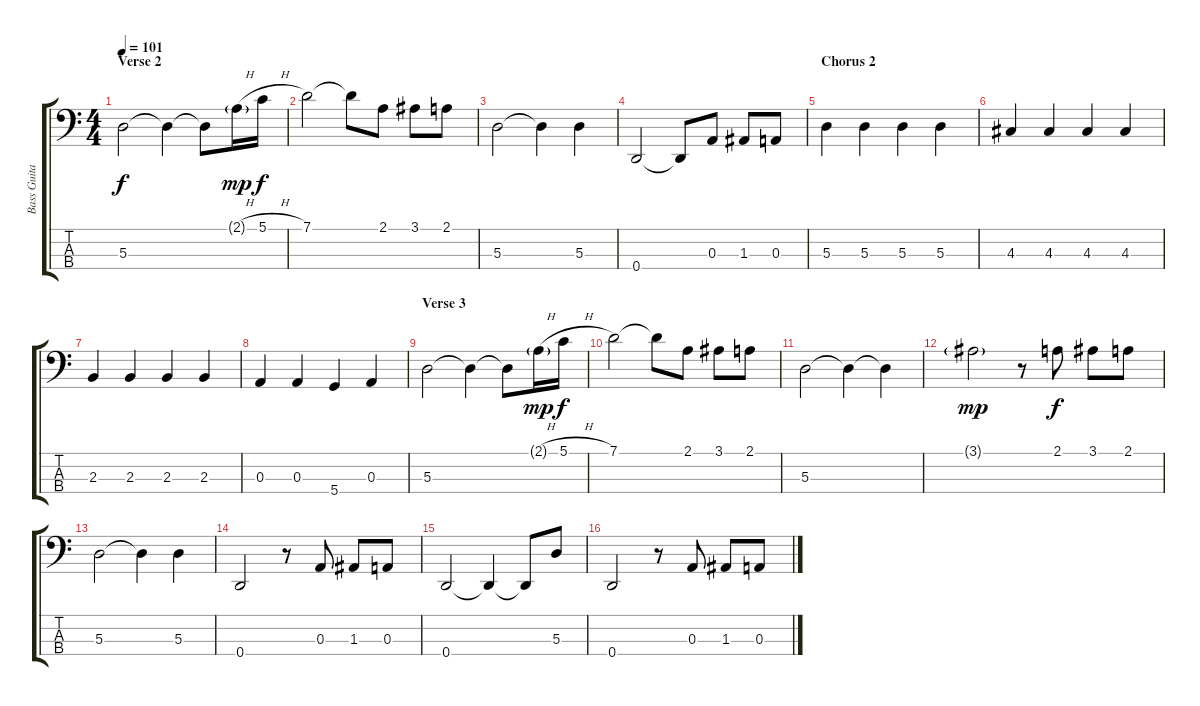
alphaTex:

\track ("Bass Guitar" "Bass Guita") {instrument electricbassfinger}
\staff {score tabs}
\tuning (G2 D2 A1 D1) {hide}
\ts (4 4)
\section ("" "Verse 2")
\tempo 101
\clef f4
\ks c
5.3.2{dy f} 5.3{t}.4 5.3{t}.8 2.1{h g}.16{dy mp} 5.1{h}.16{dy f} |
7.1.2 7.1{t}.8 2.1.8 3.1.8 2.1.8 |
5.3.2 5.3{t}.4 5.3.4 |
0.4.2 0.4{t}.8 0.3.8 1.3.8 0.3.8 |
\section ("" "Chorus 2")
5.3.4 5.3.4 5.3.4 5.3.4 |
4.3.4 4.3.4 4.3.4 4.3.4 |
2.3.4 2.3.4 2.3.4 2.3.4 |
0.3.4 0.3.4 5.4.4 0.3.4 |
\section ("" "Verse 3")
5.3.2 5.3{t}.4 5.3{t}.8 2.1{h g}.16{dy mp} 5.1{h}.16{dy f} |
7.1.2 7.1{t}.8 2.1.8 3.1.8 2.1.8 |
5.3.2 5.3{t}.4 5.3{t}.4 |
3.1{g}.2{dy mp} r.8 2.1.8{dy f} 3.1.8 2.1.8 |
5.3.2 5.3{t}.4 5.3.4 |
0.4.2 r.8 0.3.8 1.3.8 0.3.8 |
0.4.2 0.4{t}.4 0.4{t}.8 5.3.8 |
0.4.2 r.8 0.3.8 1.3.8 0.3.8
